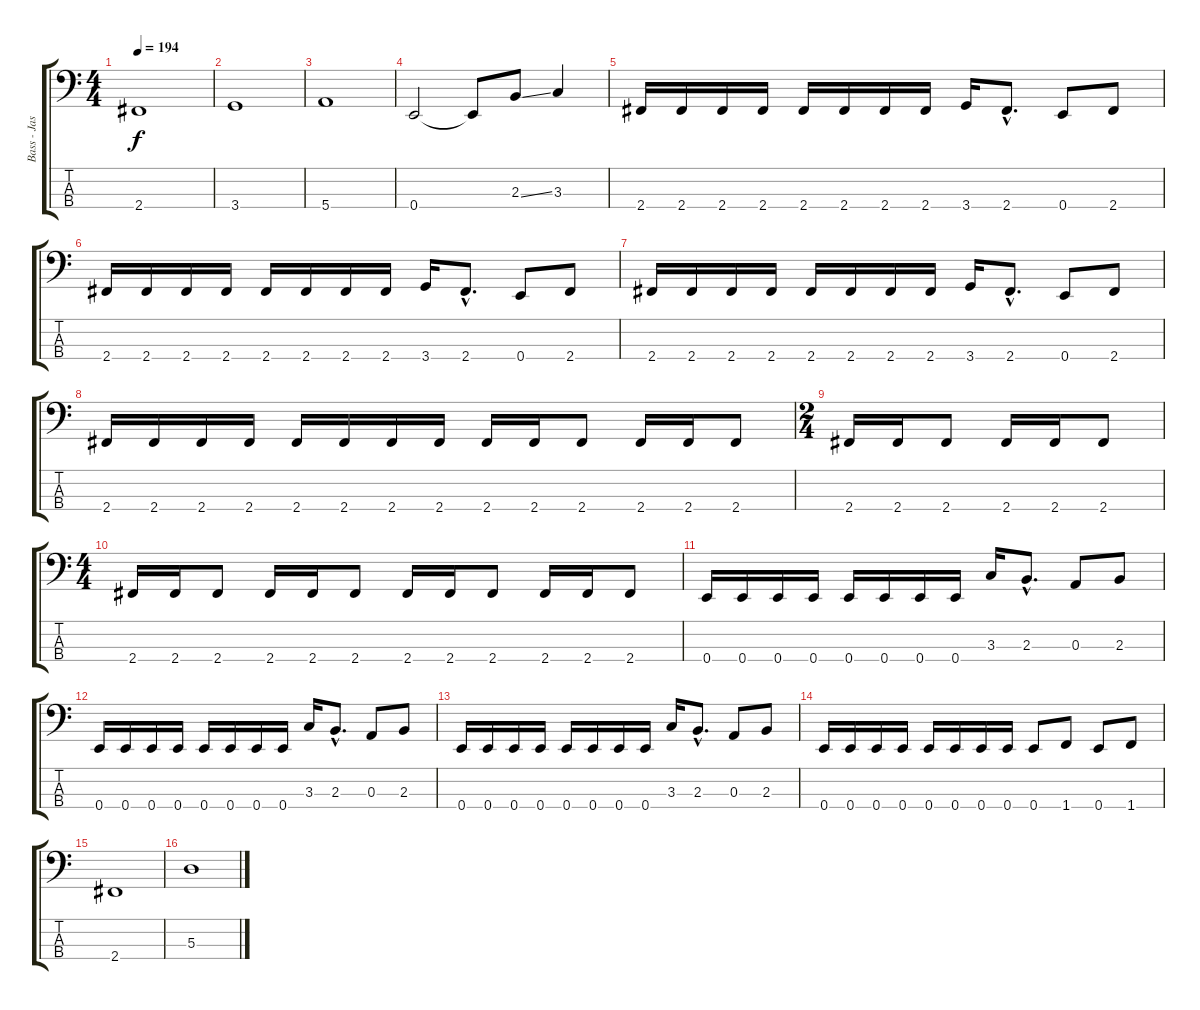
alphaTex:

\track ("Bass - Jason" "Bass - Jas") {instrument electricbassfinger}
\staff {score tabs}
\tuning (G2 D2 A1 E1) {hide}
\ts (4 4)
\tempo 194
\clef f4
\ks c
2.4.1{dy f} |
3.4.1 |
5.4.1 |
0.4.2 0.4{t}.8 2.3{ss}.8 3.3.4 |
2.4.16 2.4.16 2.4.16 2.4.16 2.4.16 2.4.16 2.4.16 2.4.16 3.4.16 2.4{hac}.8{d} 0.4.8 2.4.8 |
2.4.16 2.4.16 2.4.16 2.4.16 2.4.16 2.4.16 2.4.16 2.4.16 3.4.16 2.4{hac}.8{d} 0.4.8 2.4.8 |
2.4.16 2.4.16 2.4.16 2.4.16 2.4.16 2.4.16 2.4.16 2.4.16 3.4.16 2.4{hac}.8{d} 0.4.8 2.4.8 |
2.4.16 2.4.16 2.4.16 2.4.16 2.4.16 2.4.16 2.4.16 2.4.16 2.4.16 2.4.16 2.4.8 2.4.16 2.4.16 2.4.8 |
\ts (2 4)
2.4.16 2.4.16 2.4.8 2.4.16 2.4.16 2.4.8 |
\ts (4 4)
2.4.16 2.4.16 2.4.8 2.4.16 2.4.16 2.4.8 2.4.16 2.4.16 2.4.8 2.4.16 2.4.16 2.4.8 |
0.4.16 0.4.16 0.4.16 0.4.16 0.4.16 0.4.16 0.4.16 0.4.16 3.3.16 2.3{hac}.8{d} 0.3.8 2.3.8 |
0.4.16 0.4.16 0.4.16 0.4.16 0.4.16 0.4.16 0.4.16 0.4.16 3.3.16 2.3{hac}.8{d} 0.3.8 2.3.8 |
0.4.16 0.4.16 0.4.16 0.4.16 0.4.16 0.4.16 0.4.16 0.4.16 3.3.16 2.3{hac}.8{d} 0.3.8 2.3.8 |
0.4.16 0.4.16 0.4.16 0.4.16 0.4.16 0.4.16 0.4.16 0.4.16 0.4.8 1.4.8 0.4.8 1.4.8 |
2.4.1 |
5.3.1
